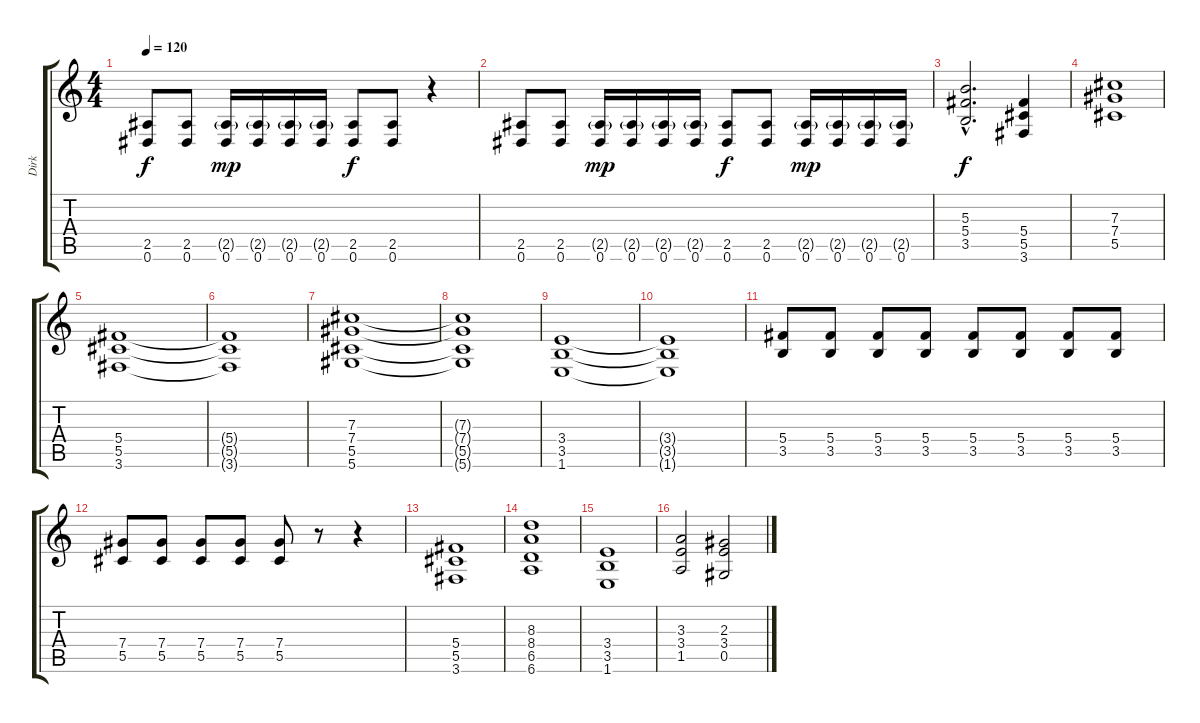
\track ("Dirk" "Dirk") {instrument distortionguitar}
\staff {score tabs}
\tuning (Eb4 Bb3 Gb3 Db3 Ab2 Eb2) {hide}
\ts (4 4)
\tempo 120
\clef g2
\ks c
(2.5 0.6).8{dy f} (2.5 0.6).8 (2.5{g} 0.6).16{dy mp} (2.5{g} 0.6).16 (2.5{g} 0.6).16 (2.5{g} 0.6).16 (2.5 0.6).8{dy f} (2.5 0.6).8 r.4 |
(2.5 0.6).8 (2.5 0.6).8 (2.5{g} 0.6).16{dy mp} (2.5{g} 0.6).16 (2.5{g} 0.6).16 (2.5{g} 0.6).16 (2.5 0.6).8{dy f} (2.5 0.6).8 (2.5{g} 0.6).16{dy mp} (2.5{g} 0.6).16 (2.5{g} 0.6).16 (2.5{g} 0.6).16 |
(5.3{hac} 5.4{hac} 3.5{hac}).2{d dy f} (5.4 5.5 3.6).4 |
(7.3 7.4 5.5).1 |
(5.4 5.5 3.6).1 |
(5.4{t} 5.5{t} 3.6{t}).1 |
(7.3 7.4 5.5 5.6).1 |
(7.3{t} 7.4{t} 5.5{t} 5.6{t}).1 |
(3.4 3.5 1.6).1 |
(3.4{t} 3.5{t} 1.6{t}).1 |
(5.4 3.5).8 (5.4 3.5).8 (5.4 3.5).8 (5.4 3.5).8 (5.4 3.5).8 (5.4 3.5).8 (5.4 3.5).8 (5.4 3.5).8 |
(7.4 5.5).8 (7.4 5.5).8 (7.4 5.5).8 (7.4 5.5).8 (7.4 5.5).8 r.8 r.4 |
(5.4 5.5 3.6).1 |
(8.3 8.4 6.5 6.6).1 |
(3.4 3.5 1.6).1 |
(3.3 3.4 1.5).2 (2.3 3.4 0.5).2
